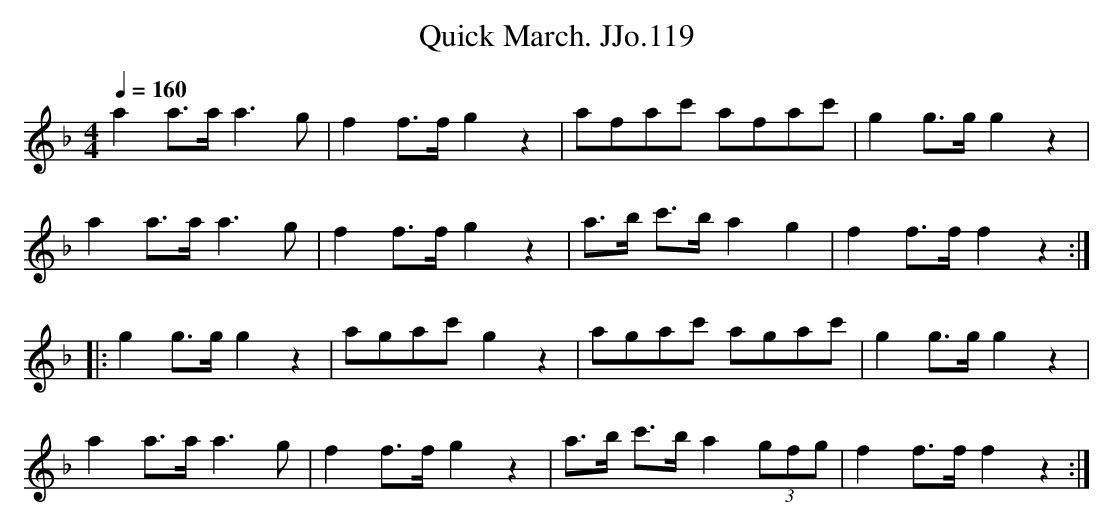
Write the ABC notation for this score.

X:1
T:Quick March. JJo.119
M:4/4
L:1/8
Q:1/4=160
K:F major
a2a>aa3g|f2f>fg2z2|afac' afac'|g2g>gg2z2|!
a2a>aa3g|f2f>fg2z2|a>b c'>b a2g2|f2f>ff2z2::!
g2g>gg2z2|agac'g2z2|agac' agac'|g2g>gg2z2|!
a2a>aa3g|f2f>fg2z2|a>b c'>b a2(3gfg|f2f>ff2z2:|
